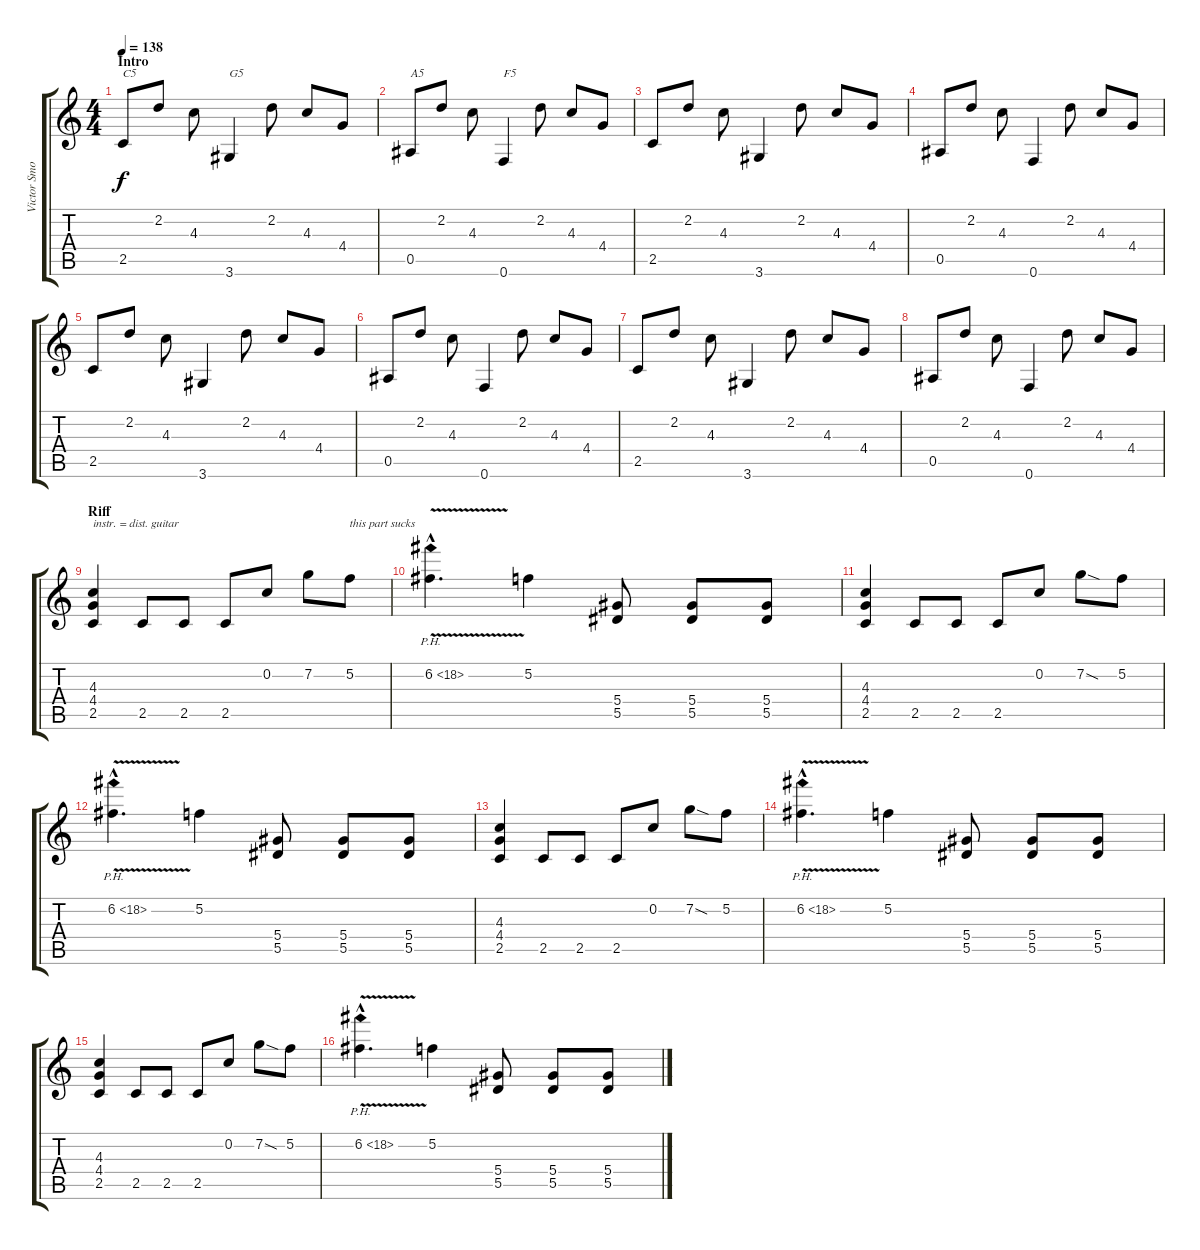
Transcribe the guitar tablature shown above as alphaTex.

\track ("Victor Smolski" "Victor Smo") {instrument acousticguitarsteel}
\staff {score tabs}
\tuning (F4 C4 Ab3 Eb3 Bb2 F2) {hide}
\ts (4 4)
\section ("" "Intro")
\tempo 138
\clef g2
\ks c
2.5.8{txt "C5" dy f instrument acousticguitarsteel} 2.2.8 4.3.8 3.6.4{txt "G5"} 2.2.8 4.3.8 4.4.8 |
0.5.8{txt "A5"} 2.2.8 4.3.8 0.6.4{txt "F5"} 2.2.8 4.3.8 4.4.8 |
2.5.8 2.2.8 4.3.8 3.6.4 2.2.8 4.3.8 4.4.8 |
0.5.8 2.2.8 4.3.8 0.6.4 2.2.8 4.3.8 4.4.8 |
2.5.8 2.2.8 4.3.8 3.6.4 2.2.8 4.3.8 4.4.8 |
0.5.8 2.2.8 4.3.8 0.6.4 2.2.8 4.3.8 4.4.8 |
2.5.8 2.2.8 4.3.8 3.6.4 2.2.8 4.3.8 4.4.8 |
0.5.8 2.2.8 4.3.8 0.6.4 2.2.8 4.3.8 4.4.8 |
\section ("" "Riff")
(4.3 4.4 2.5).4{txt "instr. = dist. guitar" instrument distortionguitar} 2.5.8 2.5.8 2.5.8 0.2.8 7.2.8 5.2.8{txt "this part sucks"} |
6.2{ph 12 v hac}.4{d} 5.2.4 (5.4 5.5).8 (5.4 5.5).8 (5.4 5.5).8 |
(4.3 4.4 2.5).4 2.5.8 2.5.8 2.5.8 0.2.8 7.2{sod}.8 5.2.8 |
6.2{ph 12 v hac}.4{d} 5.2.4 (5.4 5.5).8 (5.4 5.5).8 (5.4 5.5).8 |
(4.3 4.4 2.5).4 2.5.8 2.5.8 2.5.8 0.2.8 7.2{sod}.8 5.2.8 |
6.2{ph 12 v hac}.4{d} 5.2.4 (5.4 5.5).8 (5.4 5.5).8 (5.4 5.5).8 |
(4.3 4.4 2.5).4 2.5.8 2.5.8 2.5.8 0.2.8 7.2{sod}.8 5.2.8 |
6.2{ph 12 v hac}.4{d} 5.2.4 (5.4 5.5).8 (5.4 5.5).8 (5.4 5.5).8
